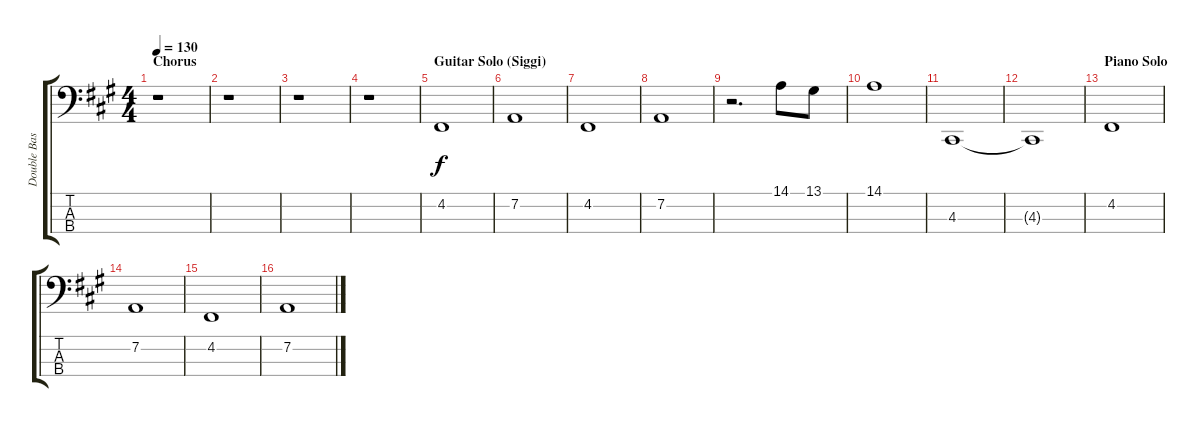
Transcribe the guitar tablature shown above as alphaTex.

\track ("Double Bass" "Double Bas") {instrument stringensemble1}
\staff {score tabs}
\tuning (G2 D2 A1 E1) {hide}
\ts (4 4)
\section ("" "Chorus")
\tempo 130
\clef f4
\ks a
r.1{dy f} |
r.1 |
r.1 |
r.1 |
\section ("" "Guitar Solo (Siggi)")
4.2.1 |
7.2.1 |
4.2.1 |
7.2.1 |
r.2{d} 14.1.8 13.1.8 |
14.1.1 |
4.3.1 |
4.3{t}.1 |
\section ("" "Piano Solo")
4.2.1 |
7.2.1 |
4.2.1 |
7.2.1
